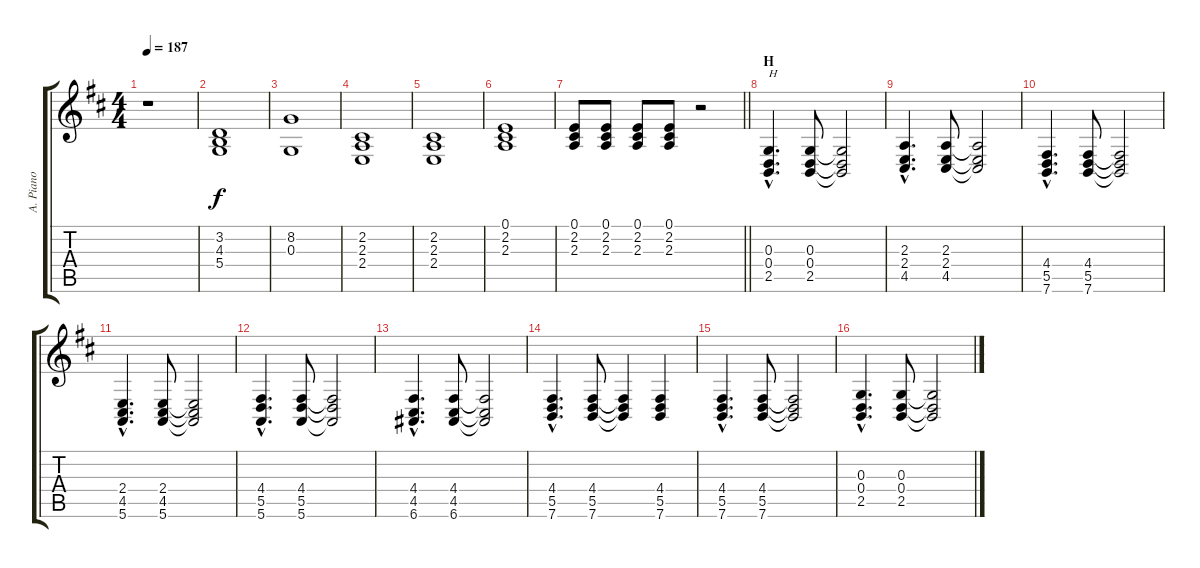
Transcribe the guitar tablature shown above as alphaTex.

\track ("A. Piano" "A. Piano") {instrument stringensemble1}
\staff {score tabs}
\tuning (E4 B3 G3 D3 A2 E2) {hide}
\ts (4 4)
\tempo 187
\clef g2
\ks d
r.1{dy f} |
(3.2 4.3 5.4).1 |
(8.2 0.3).1 |
(2.2 2.3 2.4).1 |
(2.2 2.3 2.4).1 |
(0.1 2.2 2.3).1 |
\barLineRight lightlight
(0.1 2.2 2.3).8 (0.1 2.2 2.3).8 (0.1 2.2 2.3).8 (0.1 2.2 2.3).8 r.2 |
\section ("" "H")
(0.3{hac} 0.4{hac} 2.5{hac}).4{d txt "H"} (0.3 0.4 2.5).8 (0.3{t} 0.4{t} 2.5{t}).2 |
(2.3{hac} 2.4{hac} 4.5{hac}).4{d} (2.3 2.4 4.5).8 (2.3{t} 2.4{t} 4.5{t}).2 |
(4.4{hac} 5.5{hac} 7.6{hac}).4{d} (4.4 5.5 7.6).8 (4.4{t} 5.5{t} 7.6{t}).2 |
(2.4{hac} 4.5{hac} 5.6{hac}).4{d} (2.4 4.5 5.6).8 (2.4{t} 4.5{t} 5.6{t}).2 |
(4.4{hac} 5.5{hac} 5.6{hac}).4{d} (4.4 5.5 5.6).8 (4.4{t} 5.5{t} 5.6{t}).2 |
(4.4{hac} 4.5{hac} 6.6{hac}).4{d} (4.4 4.5 6.6).8 (4.4{t} 4.5{t} 6.6{t}).2 |
(4.4{hac} 5.5{hac} 7.6{hac}).4{d} (4.4 5.5 7.6).8 (4.4{t} 5.5{t} 7.6{t}).4 (4.4 5.5 7.6).4 |
(4.4{hac} 5.5{hac} 7.6{hac}).4{d} (4.4 5.5 7.6).8 (4.4{t} 5.5{t} 7.6{t}).2 |
(0.3{hac} 0.4{hac} 2.5{hac}).4{d} (0.3 0.4 2.5).8 (0.3{t} 0.4{t} 2.5{t}).2
